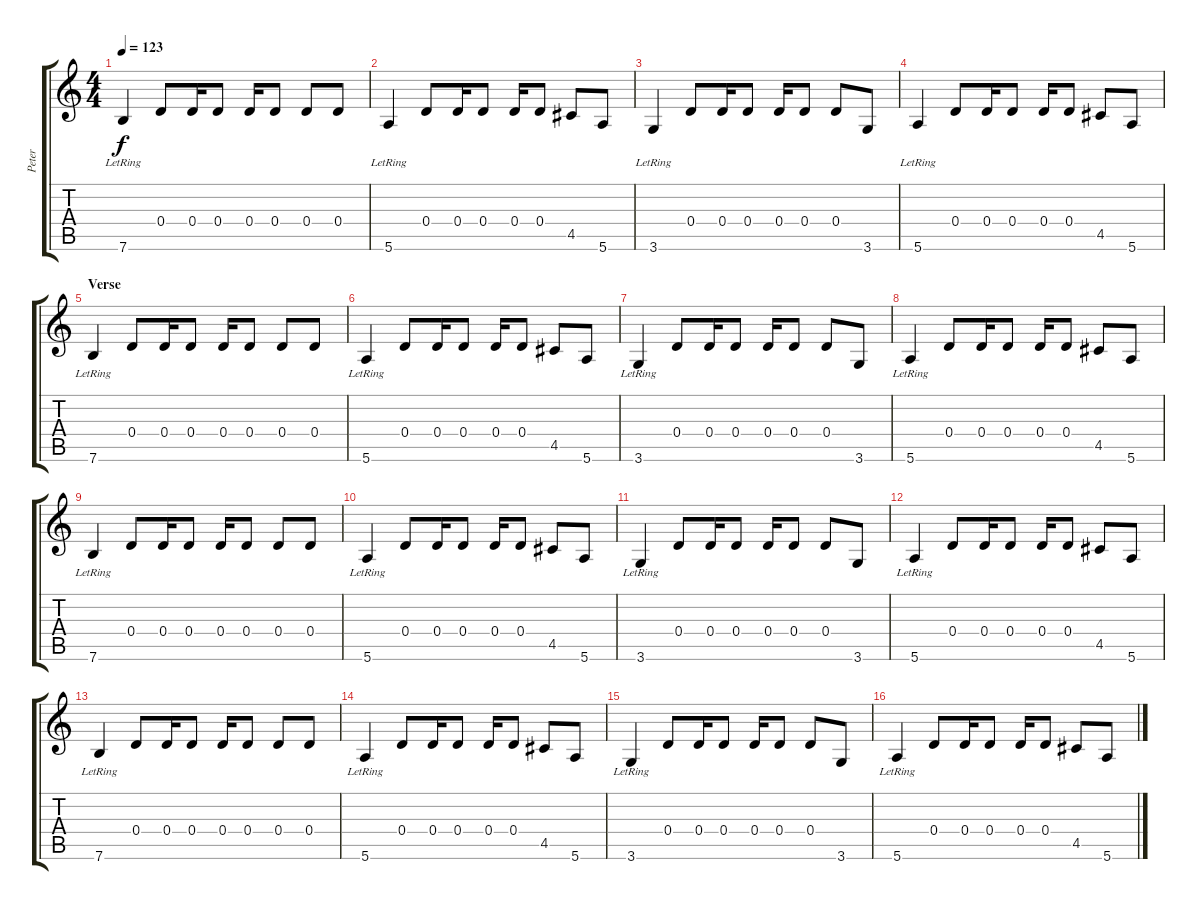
\track ("Peter" "Peter") {instrument overdrivenguitar}
\staff {score tabs}
\tuning (E4 B3 G3 D3 A2 E2) {hide}
\ts (4 4)
\tempo 123
\clef g2
\ks c
7.6{lr}.4{dy f} 0.4.8 0.4.16 0.4.8 0.4.16 0.4.8 0.4.8 0.4.8 |
5.6{lr}.4 0.4.8 0.4.16 0.4.8 0.4.16 0.4.8 4.5.8 5.6.8 |
3.6{lr}.4 0.4.8 0.4.16 0.4.8 0.4.16 0.4.8 0.4.8 3.6.8 |
5.6{lr}.4 0.4.8 0.4.16 0.4.8 0.4.16 0.4.8 4.5.8 5.6.8 |
\section ("" "Verse")
7.6{lr}.4 0.4.8 0.4.16 0.4.8 0.4.16 0.4.8 0.4.8 0.4.8 |
5.6{lr}.4 0.4.8 0.4.16 0.4.8 0.4.16 0.4.8 4.5.8 5.6.8 |
3.6{lr}.4 0.4.8 0.4.16 0.4.8 0.4.16 0.4.8 0.4.8 3.6.8 |
5.6{lr}.4 0.4.8 0.4.16 0.4.8 0.4.16 0.4.8 4.5.8 5.6.8 |
7.6{lr}.4 0.4.8 0.4.16 0.4.8 0.4.16 0.4.8 0.4.8 0.4.8 |
5.6{lr}.4 0.4.8 0.4.16 0.4.8 0.4.16 0.4.8 4.5.8 5.6.8 |
3.6{lr}.4 0.4.8 0.4.16 0.4.8 0.4.16 0.4.8 0.4.8 3.6.8 |
5.6{lr}.4 0.4.8 0.4.16 0.4.8 0.4.16 0.4.8 4.5.8 5.6.8 |
7.6{lr}.4 0.4.8 0.4.16 0.4.8 0.4.16 0.4.8 0.4.8 0.4.8 |
5.6{lr}.4 0.4.8 0.4.16 0.4.8 0.4.16 0.4.8 4.5.8 5.6.8 |
3.6{lr}.4 0.4.8 0.4.16 0.4.8 0.4.16 0.4.8 0.4.8 3.6.8 |
5.6{lr}.4 0.4.8 0.4.16 0.4.8 0.4.16 0.4.8 4.5.8 5.6.8
